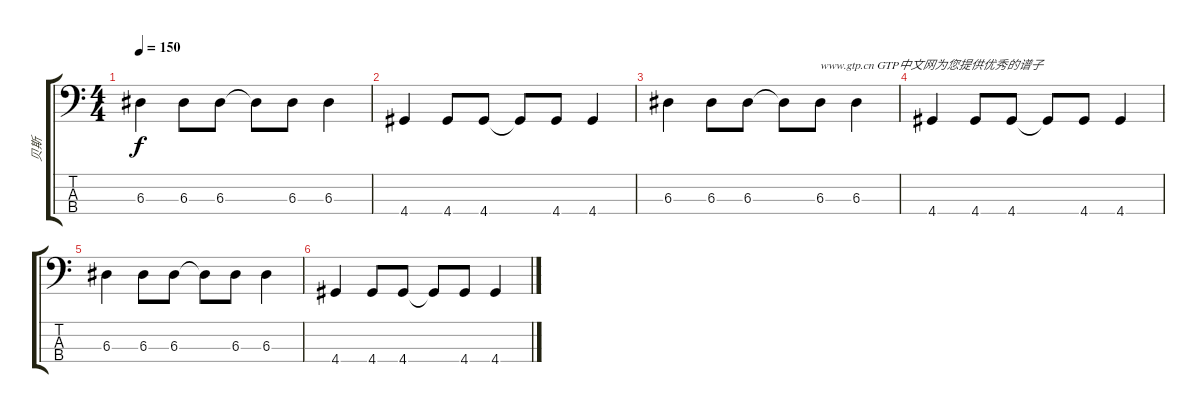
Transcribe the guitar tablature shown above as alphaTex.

\track ("贝斯" "贝斯") {instrument electricbassfinger}
\staff {score tabs}
\tuning (G2 D2 A1 E1) {hide}
\ts (4 4)
\tempo 150
\clef f4
\ks c
6.3.4{dy f} 6.3.8 6.3.8 6.3{t}.8 6.3.8 6.3.4 |
4.4.4 4.4.8 4.4.8 4.4{t}.8 4.4.8 4.4.4 |
6.3.4 6.3.8 6.3.8 6.3{t}.8 6.3.8{txt "www.gtp.cn GTP中文网为您提供优秀的谱子"} 6.3.4 |
4.4.4 4.4.8 4.4.8 4.4{t}.8 4.4.8 4.4.4 |
6.3.4 6.3.8 6.3.8 6.3{t}.8 6.3.8 6.3.4 |
4.4.4 4.4.8 4.4.8 4.4{t}.8 4.4.8 4.4.4
